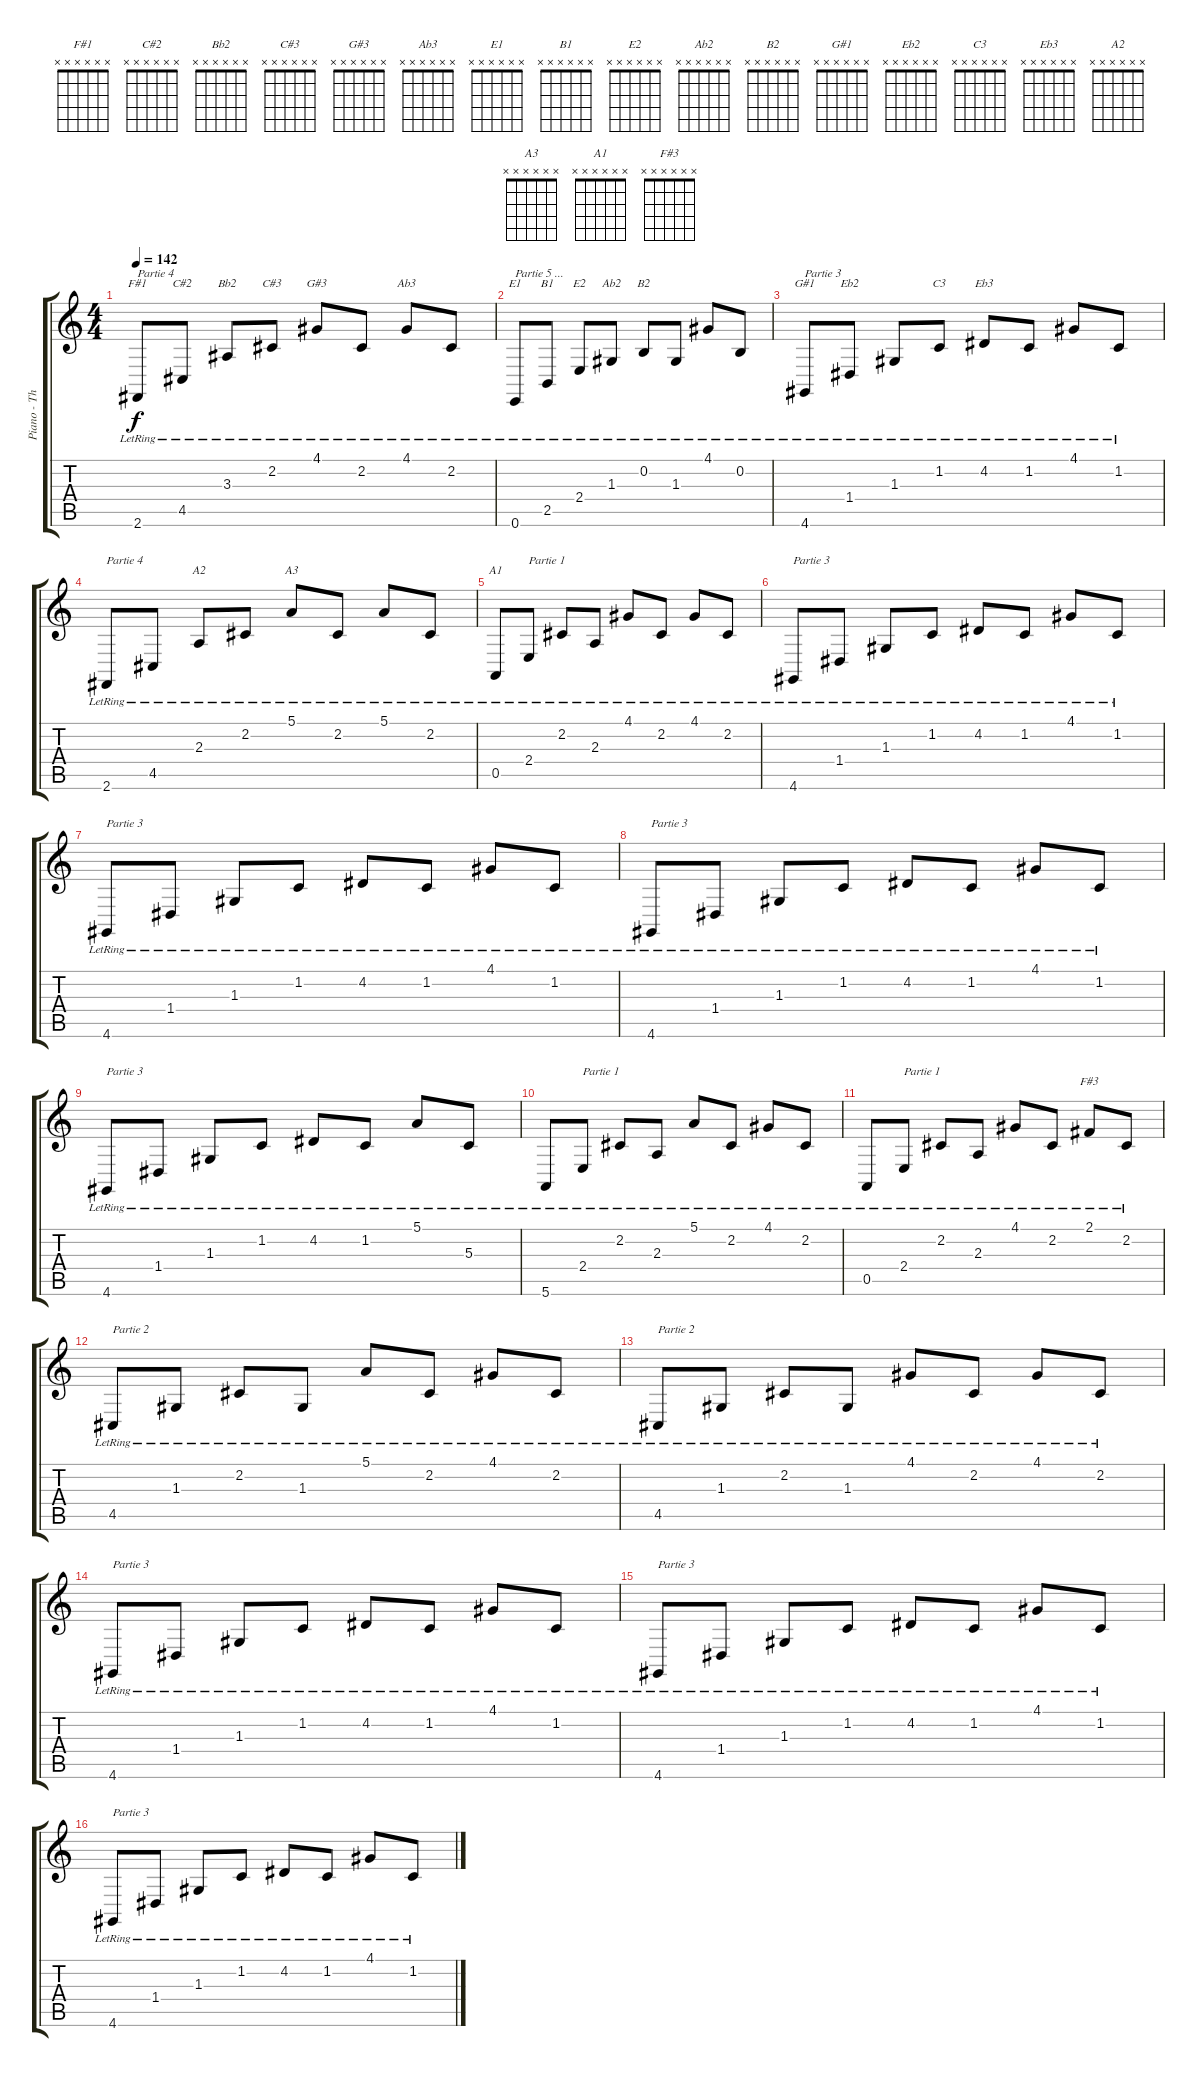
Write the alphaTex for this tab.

\track ("Piano - Thom Yorke" "Piano - Th") {instrument acousticgrandpiano}
\staff {score tabs}
\tuning (E4 B3 G3 D3 A2 E2) {hide}
\chord ("F#1" x x x x x x) {firstfret 0}
\chord ("C#2" x x x x x x) {firstfret 0}
\chord ("Bb2" x x x x x x) {firstfret 0}
\chord ("C#3" x x x x x x) {firstfret 0}
\chord ("G#3" x x x x x x) {firstfret 0}
\chord ("Ab3" x x x x x x) {firstfret 0}
\chord ("E1" x x x x x x) {firstfret 0}
\chord ("B1" x x x x x x) {firstfret 0}
\chord ("E2" x x x x x x) {firstfret 0}
\chord ("Ab2" x x x x x x) {firstfret 0}
\chord ("B2" x x x x x x) {firstfret 0}
\chord ("G#1" x x x x x x) {firstfret 0}
\chord ("Eb2" x x x x x x) {firstfret 0}
\chord ("C3" x x x x x x) {firstfret 0}
\chord ("Eb3" x x x x x x) {firstfret 0}
\chord ("A2" x x x x x x) {firstfret 0}
\chord ("A3" x x x x x x) {firstfret 0}
\chord ("A1" x x x x x x) {firstfret 0}
\chord ("F#3" x x x x x x) {firstfret 0}
\ts (4 4)
\tempo 142
\clef g2
\ks c
2.6{lr}.8{ch "F#1" txt "Partie 4" dy f} 4.5{lr}.8{ch "C#2"} 3.3{lr}.8{ch "Bb2"} 2.2{lr}.8{ch "C#3"} 4.1{lr}.8{ch "G#3"} 2.2{lr}.8 4.1{lr}.8{ch "Ab3"} 2.2{lr}.8 |
0.6{lr}.8{ch "E1" txt "Partie 5 ..."} 2.5{lr}.8{ch "B1"} 2.4{lr}.8{ch "E2"} 1.3{lr}.8{ch "Ab2"} 0.2{lr}.8{ch "B2"} 1.3{lr}.8 4.1{lr}.8 0.2{lr}.8 |
4.6{lr}.8{ch "G#1" txt "Partie 3"} 1.4{lr}.8{ch "Eb2"} 1.3{lr}.8 1.2{lr}.8{ch "C3"} 4.2{lr}.8{ch "Eb3"} 1.2{lr}.8 4.1{lr}.8 1.2{lr}.8 |
2.6{lr}.8{txt "Partie 4"} 4.5{lr}.8 2.3{lr}.8{ch "A2"} 2.2{lr}.8 5.1{lr}.8{ch "A3"} 2.2{lr}.8 5.1{lr}.8 2.2{lr}.8 |
0.5{lr}.8{ch "A1"} 2.4{lr}.8{txt "Partie 1"} 2.2{lr}.8 2.3{lr}.8 4.1{lr}.8 2.2{lr}.8 4.1{lr}.8 2.2{lr}.8 |
4.6{lr}.8{txt "Partie 3"} 1.4{lr}.8 1.3{lr}.8 1.2{lr}.8 4.2{lr}.8 1.2{lr}.8 4.1{lr}.8 1.2{lr}.8 |
4.6{lr}.8{txt "Partie 3"} 1.4{lr}.8 1.3{lr}.8 1.2{lr}.8 4.2{lr}.8 1.2{lr}.8 4.1{lr}.8 1.2{lr}.8 |
4.6{lr}.8{txt "Partie 3"} 1.4{lr}.8 1.3{lr}.8 1.2{lr}.8 4.2{lr}.8 1.2{lr}.8 4.1{lr}.8 1.2{lr}.8 |
4.6{lr}.8{txt "Partie 3"} 1.4{lr}.8 1.3{lr}.8 1.2{lr}.8 4.2{lr}.8 1.2{lr}.8 5.1{lr}.8 5.3{lr}.8 |
5.6{lr}.8 2.4{lr}.8{txt "Partie 1"} 2.2{lr}.8 2.3{lr}.8 5.1{lr}.8 2.2{lr}.8 4.1{lr}.8 2.2{lr}.8 |
0.5{lr}.8 2.4{lr}.8{txt "Partie 1"} 2.2{lr}.8 2.3{lr}.8 4.1{lr}.8 2.2{lr}.8 2.1{lr}.8{ch "F#3"} 2.2{lr}.8 |
4.5{lr}.8{txt "Partie 2"} 1.3{lr}.8 2.2{lr}.8 1.3{lr}.8 5.1{lr}.8 2.2{lr}.8 4.1{lr}.8 2.2{lr}.8 |
4.5{lr}.8{txt "Partie 2"} 1.3{lr}.8 2.2{lr}.8 1.3{lr}.8 4.1{lr}.8 2.2{lr}.8 4.1{lr}.8 2.2{lr}.8 |
4.6{lr}.8{txt "Partie 3"} 1.4{lr}.8 1.3{lr}.8 1.2{lr}.8 4.2{lr}.8 1.2{lr}.8 4.1{lr}.8 1.2{lr}.8 |
4.6{lr}.8{txt "Partie 3"} 1.4{lr}.8 1.3{lr}.8 1.2{lr}.8 4.2{lr}.8 1.2{lr}.8 4.1{lr}.8 1.2{lr}.8 |
4.6{lr}.8{txt "Partie 3"} 1.4{lr}.8 1.3{lr}.8 1.2{lr}.8 4.2{lr}.8 1.2{lr}.8 4.1{lr}.8 1.2{lr}.8
